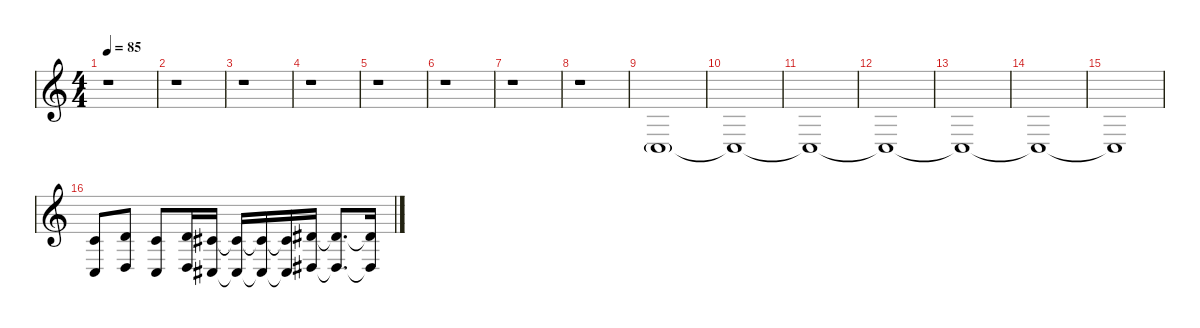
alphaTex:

\defaultSystemsLayout 4
\hideDynamics
\bracketExtendMode nobrackets
\singleTrackTrackNamePolicy hidden
\multiTrackTrackNamePolicy hidden
\firstSystemTrackNameMode fullname
\firstSystemTrackNameOrientation horizontal
\otherSystemsTrackNameOrientation horizontal
\track ("Synth 2" "vln.") {instrument stringensemble1}
\staff {score}
\tuning (E4 B3 G3 D3 A2 E2)
\ts (4 4)
\tempo 85
\clef g2
\ks c
r.1{dy f beam Down} |
r.1{beam Down} |
r.1{beam Down} |
r.1{beam Down} |
r.1{beam Down} |
r.1{beam Down} |
r.1{beam Down} |
r.1{beam Down} |
3.5{g}.1{dy mf instrument pad8sweep beam Up} |
3.5{t}.1{dy f beam Up} |
3.5{t}.1{beam Up} |
3.5{t}.1{beam Up} |
3.5{t}.1{beam Up} |
3.5{t}.1{beam Up} |
3.5{t}.1{beam Up} |
(5.3 3.5).8{beam Up} (7.3 5.5).8{beam Up} (5.3 3.5).8{beam Up} (7.3 5.5).16{beam Up} (6.3{acc #} 4.5{acc #}).16{beam Up} (6.3{t acc #} 4.5{t acc #}).16{beam Up} (6.3{t acc #} 4.5{t acc #}).16{beam Up} (6.3{t acc #} 4.5{t acc #}).16{beam Up} (8.3{acc #} 6.5{acc #}).16{beam Up} (8.3{t acc #} 6.5{t acc #}).8{d beam Up} (8.3{t acc #} 6.5{t acc #}).16{beam Up}
